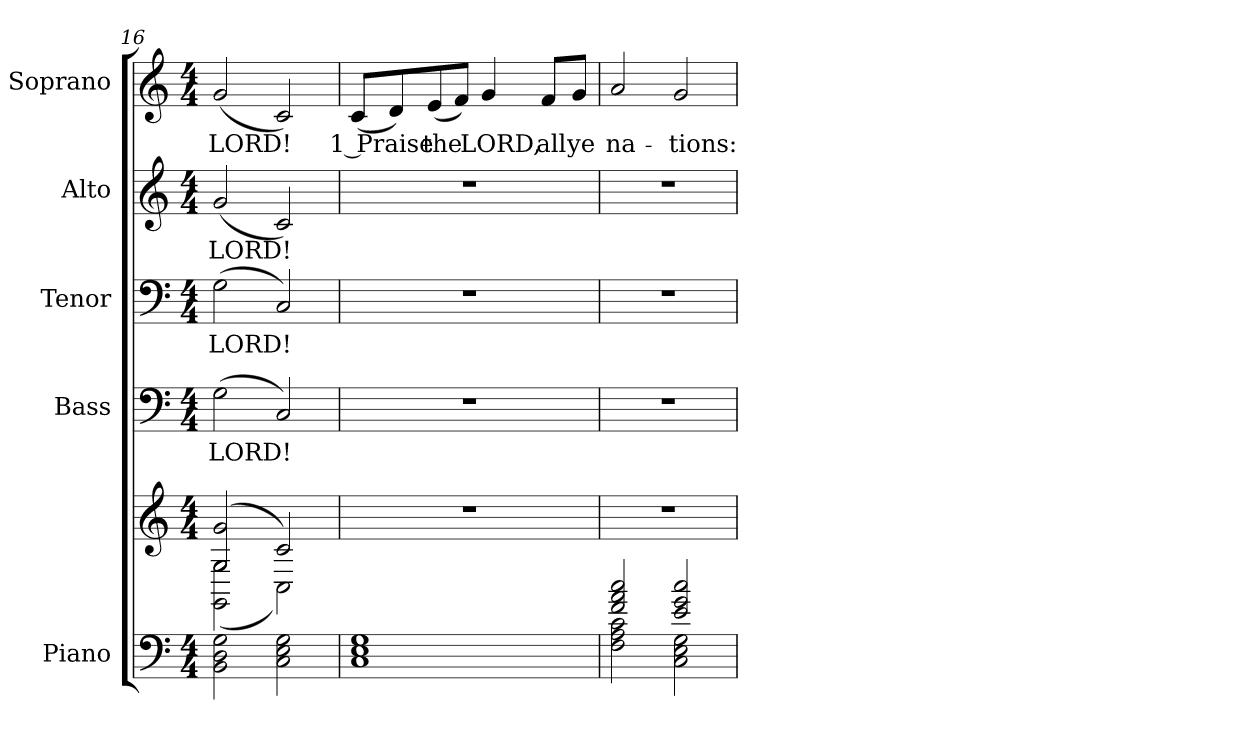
**kern	**kern	**kern	**text	**kern	**text	**kern	**text	**kern	**text
*part5	*part5	*part4	*part4	*part3	*part3	*part2	*part2	*part1	*part1
*staff6	*staff5	*staff4	*staff4	*staff3	*staff3	*staff2	*staff2	*staff1	*staff1
*I"Piano	*	*I"Bass	*	*I"Tenor	*	*I"Alto	*	*I"Soprano	*
*I'Pno.	*	*I'B.	*	*I'T.	*	*I'A.	*	*I'S.	*
*clefF4	*clefG2	*clefF4	*	*clefF4	*	*clefG2	*	*clefG2	*
*k[]	*k[]	*k[]	*	*k[]	*	*k[]	*	*k[]	*
*M4/4	*M4/4	*M4/4	*	*M4/4	*	*M4/4	*	*M4/4	*
=16	=16	=16	=16	=16	=16	=16	=16	=16	=16
*	*^	*	*	*	*	*	*	*	*
!	!	!	!	!LO:LY:b:color=#000000	!	!	!	!	!	!
!	!	!	!	!	!	!LO:LY:b:color=#000000	!	!	!	!
!	!	!	!	!	!	!	!	!LO:LY:b:color=#000000	!	!
!	!	!	!	!	!	!	!	!	!	!LO:LY:b:color=#000000
2BBi\ 2Di 2Gi	(2Gi/ 2gi	(2GGi\ 2Gi	(2Gi\	LORD!	(2Gi\	LORD!	(2gi/	LORD!	(2gi/	LORD!
2Ci\ 2Ei 2Gi	2ci/)	2Ci\)	2Ci/)	.	2Ci/)	.	2ci/)	.	2ci/)	.
*	*v	*v	*	*	*	*	*	*	*	*
!!LO:PB:g=z
=17	=17	=17	=17	=17	=17	=17	=17	=17	=17
*	*^	*	*	*	*	*	*	*	*
!	!	!	!	!	!	!	!	!	!	!LO:LY:b:color=#000000
*	*v	*v	*	*	*	*	*	*	*	*
1Ci 1Ei 1Gi	1r	1r	.	1r	.	1r	.	(8ci/L	1 Praise
.	.	.	.	.	.	.	.	8di/)	.
!	!	!	!	!	!	!	!	!	!LO:LY:b:color=#000000
.	.	.	.	.	.	.	.	(8ei/	the
.	.	.	.	.	.	.	.	8fi/J)	.
!	!	!	!	!	!	!	!	!	!LO:LY:b:color=#000000
.	.	.	.	.	.	.	.	4gi/	LORD,
!	!	!	!	!	!	!	!	!	!LO:LY:b:color=#000000
.	.	.	.	.	.	.	.	8fi/L	all
!	!	!	!	!	!	!	!	!	!LO:LY:b:color=#000000
.	.	.	.	.	.	.	.	8gi/J	ye
=18	=18	=18	=18	=18	=18	=18	=18	=18	=18
*^	*	*	*	*	*	*	*	*	*
!	!	!	!	!	!	!	!	!	!	!LO:LY:b:color=#000000
2fi/ 2ai 2cci	2Fi\ 2Ai 2ci	1r	1r	.	1r	.	1r	.	2ai/	na-
!	!	!	!	!	!	!	!	!	!	!LO:LY:b:color=#000000
2ei/ 2gi 2cci	2Ci\ 2Ei 2Gi	.	.	.	.	.	.	.	2gi/	-tions:
*v	*v	*	*	*	*	*	*	*	*	*
=	=	=	=	=	=	=	=	=	=
*-	*-	*-	*-	*-	*-	*-	*-	*-	*-
